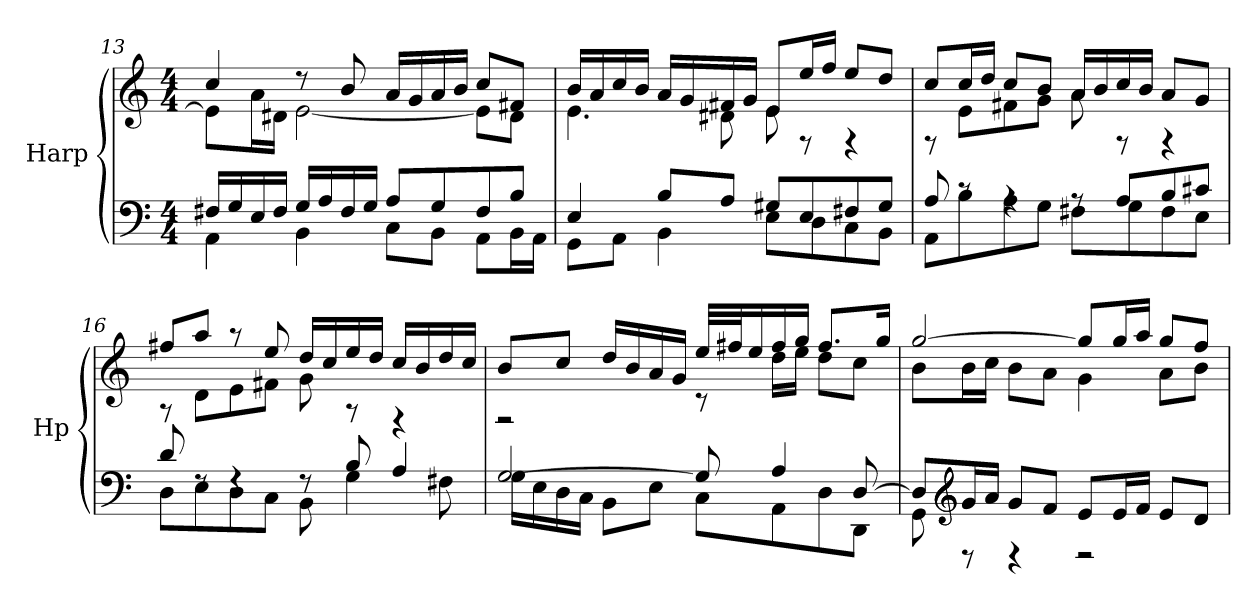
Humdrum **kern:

**kern	**kern
*part1	*part1
*staff2	*staff1
*I"Harp	*
*I'Hp	*
*clefF4	*clefG2
*k[]	*k[]
*M4/4	*M4/4
=13	=13
*^	*^
16F#X/LL	4AA\	4cc/	8e\L]
16G/	.	.	.
16E/	.	.	16a\L
16F#/JJ	.	.	16d#X\JJ
16G/LL	4BB\	8r	[2e\
16A/	.	.	.
16F#/	.	8b/	.
16G/JJ	.	.	.
8A/L	8C\L	16a/LL	.
.	.	16g/	.
8G/	8BB\J	16a/	.
.	.	16b/JJ	.
8F#/	8AA\L	8cc/L	8e\L]
8B/J	16BB\L	8f#X/J	8d#\J
.	16AA\JJ	.	.
!!LO:PB:g=z	!!
=14	=14	=14	=14
4E/	8GG\L	16b/LL	4.e\
.	.	16a/	.
.	8AA\J	16cc/	.
.	.	16b/JJ	.
8B/L	4BB\	16a/LL	.
.	.	16g/	.
8A/J	.	16f#X/	8d#X\
.	.	16g/JJ	.
8G#X/L	8E\L	8e/L	8e\
8E/	8D\	16ee/L	8rF
.	.	16ff/JJ	.
8F#X/	8C\	8ee/L	4rF
8G#/J	8BB\J	8dd/J	.
=15	=15	=15	=15
8A/	8AA\L	8cc/L	8rF
8rc	8B\	16cc/L	8e\L
.	.	16dd/JJ	.
4rA	8A\	8cc/L	8f#X\
.	8G\J	8b/J	8g\J
8rA	8F#X\L	16a/LL	8a\
.	.	16b/	.
8A/L	8G\	16cc/	8rF
.	.	16b/JJ	.
8B/	8F#\	8a/L	4rF
8c#X/J	8E\J	8g/J	.
=16	=16	=16	=16
8d/	8D\L	8ff#X/L	8rA
8rF	8E\	8aa/J	8d\L
4rF	8D\	8r	8e\
.	8C\J	8ee/	8f#X\J
8rF	8BB\	16dd/LL	8g\
.	.	16cc/	.
8B/	4G\	16ee/	8rA
.	.	16dd/JJ	.
4A/	.	16cc/LL	4rF
.	.	16b/	.
.	8F#X\	16dd/	.
.	.	16cc/JJ	.
!!LO:LB:g=z	!!
=17	=17	=17	=17
[2G/	16G\LL	8b/L	2rF
.	16E\	.	.
.	16D\	8cc/J	.
.	16C\JJ	.	.
.	8BB\L	16dd/LL	.
.	.	16b/	.
.	8E\J	16a/	.
.	.	16g/JJ	.
8G/]	8C\L	32ee/LLL	8rc
.	.	32ff#X/J	.
.	.	16ee/	.
4A/	8AA\	16ff#/	16dd\LL
.	.	16gg/JJ	16ee\JJ
.	8D\	8.ff#/L	8dd\L
[8D/	8DD\J	.	8cc\J
.	.	16gg/Jk	.
=18	=18	=18	=18
8D/L]	8GG\	[2gg/	8b\L
*clefG2	*	*	*
16g/L	8rD	.	16b\L
16a/JJ	.	.	16cc\JJ
8g/L	4rD	.	8b\L
8f/J	.	.	8a\J
8e/L	2rD	8gg/L]	4g\
16e/L	.	16gg/L	.
16f/JJ	.	16aa/JJ	.
8e/L	.	8gg/L	8a\L
8d/J	.	8ff/J	8b\J
*v	*v	*	*
*	*v	*v
=	=
*-	*-
